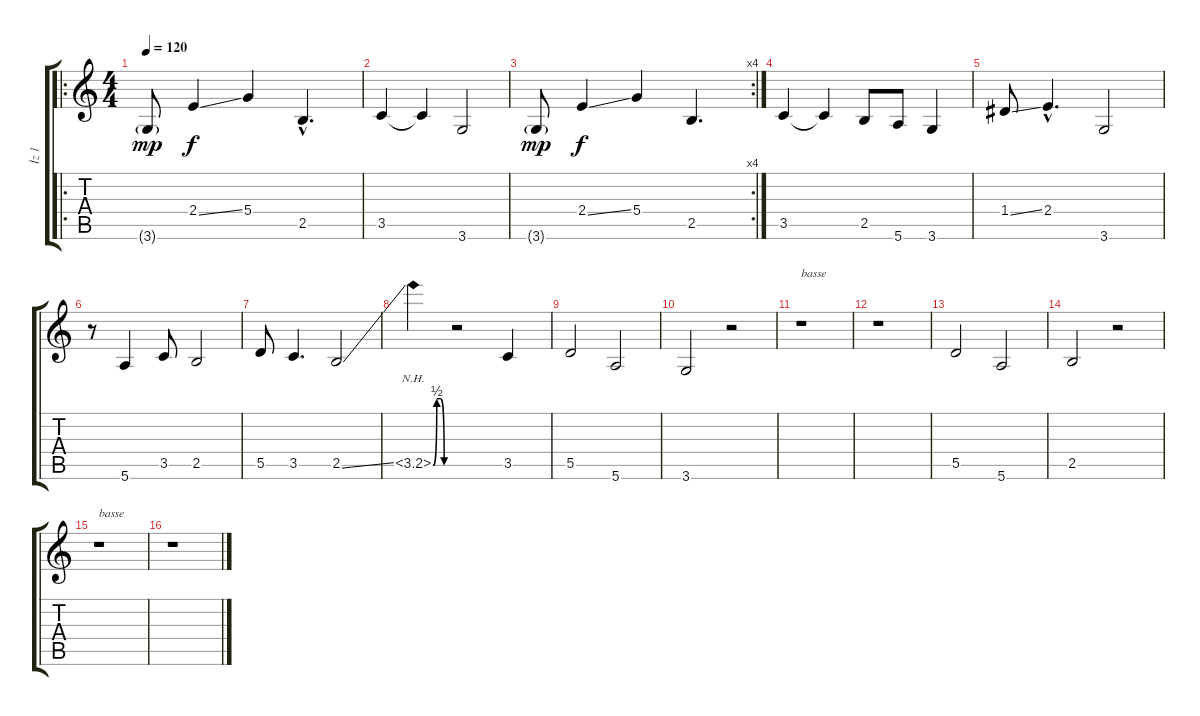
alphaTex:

\track ("İz 1" "İz 1") {instrument distortionguitar}
\staff {score tabs}
\tuning (E4 B3 G3 D3 A2 E2) {hide}
\ro
\ts (4 4)
\tempo 120
\clef g2
\ks c
3.6{g}.8{dy mp instrument distortionguitar} 2.4{ss}.4{dy f} 5.4.4 2.5{hac}.4{d} |
3.5.4 3.5{t}.4 3.6.2 |
\rc 4
3.6{g}.8{dy mp} 2.4{ss}.4{dy f} 5.4.4 2.5.4{d} |
3.5.4 3.5{t}.4 2.5.8 5.6.8 3.6.4 |
1.4{ss}.8 2.4{hac}.4{d} 3.6.2 |
r.8 5.6.4 3.5.8 2.5.2 |
5.5.8 3.5.4{d} 2.5{ss}.2 |
3.5{be (custom 0 0 15 2 30 2 45 0 60 0) nh}.4 r.2 3.5.4 |
5.5.2 5.6.2 |
3.6.2 r.2 |
r.1{txt "basse"} |
r.1 |
5.5.2 5.6.2 |
2.5.2 r.2 |
r.1{txt "basse"} |
r.1
